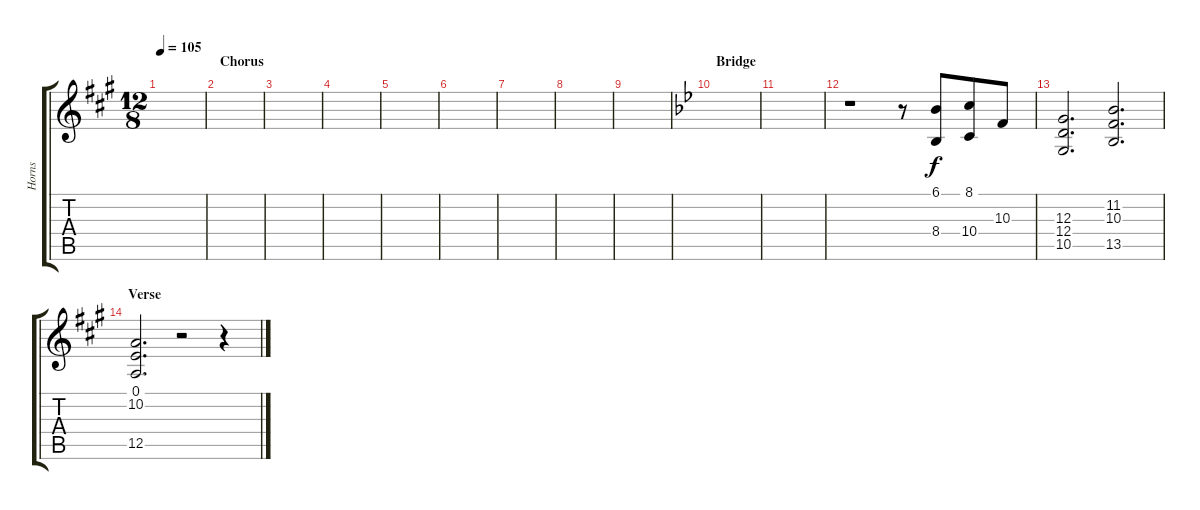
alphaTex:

\track ("Horns" "Horns") {instrument brasssection}
\staff {score tabs}
\tuning (E4 B3 G3 D3 A2 E2) {hide}
\ts (12 8)
\tempo 105
\clef g2
\ks a
|
\section ("" "Chorus")
|
|
|
|
|
|
|
|
\section ("" "Bridge")
\ks bb
|
|
r.1 r.8 (6.1 8.4).8 (8.1 10.4).8 10.3.8 |
(12.3 12.4 10.5).2{d} (11.2 10.3 13.5).2{d} |
\section ("" "Verse")
\ks a
(0.1 10.2 12.5).2{d volume 12} r.2 r.4
